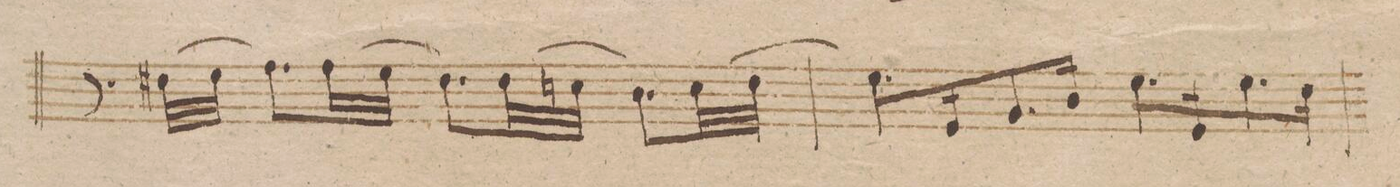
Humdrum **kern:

**kern	**dynam
*I"Fagotto Primo.	*
*clefF4	*
*k[b-]	*
*met(c)	*
*M4/4	*
8.r	.
(32F#X\LLL	.
32G\JJJ	.
8.A\L)	.
(32A\LL	.
32G\JJJ	.
8.F#\L)	.
(32F#\LL	.
32En\JJJ	.
8.D\L)	.
(32E\LL	.
32F#\JJJ	.
=8	=8
8.G\L)	.
16GG/K	.
8.BB-/	.
16D/Jk	.
8.G\L	.
16GG/K	.
8.G\	.
16F\Jk	.
=9	=9
*-	*-
